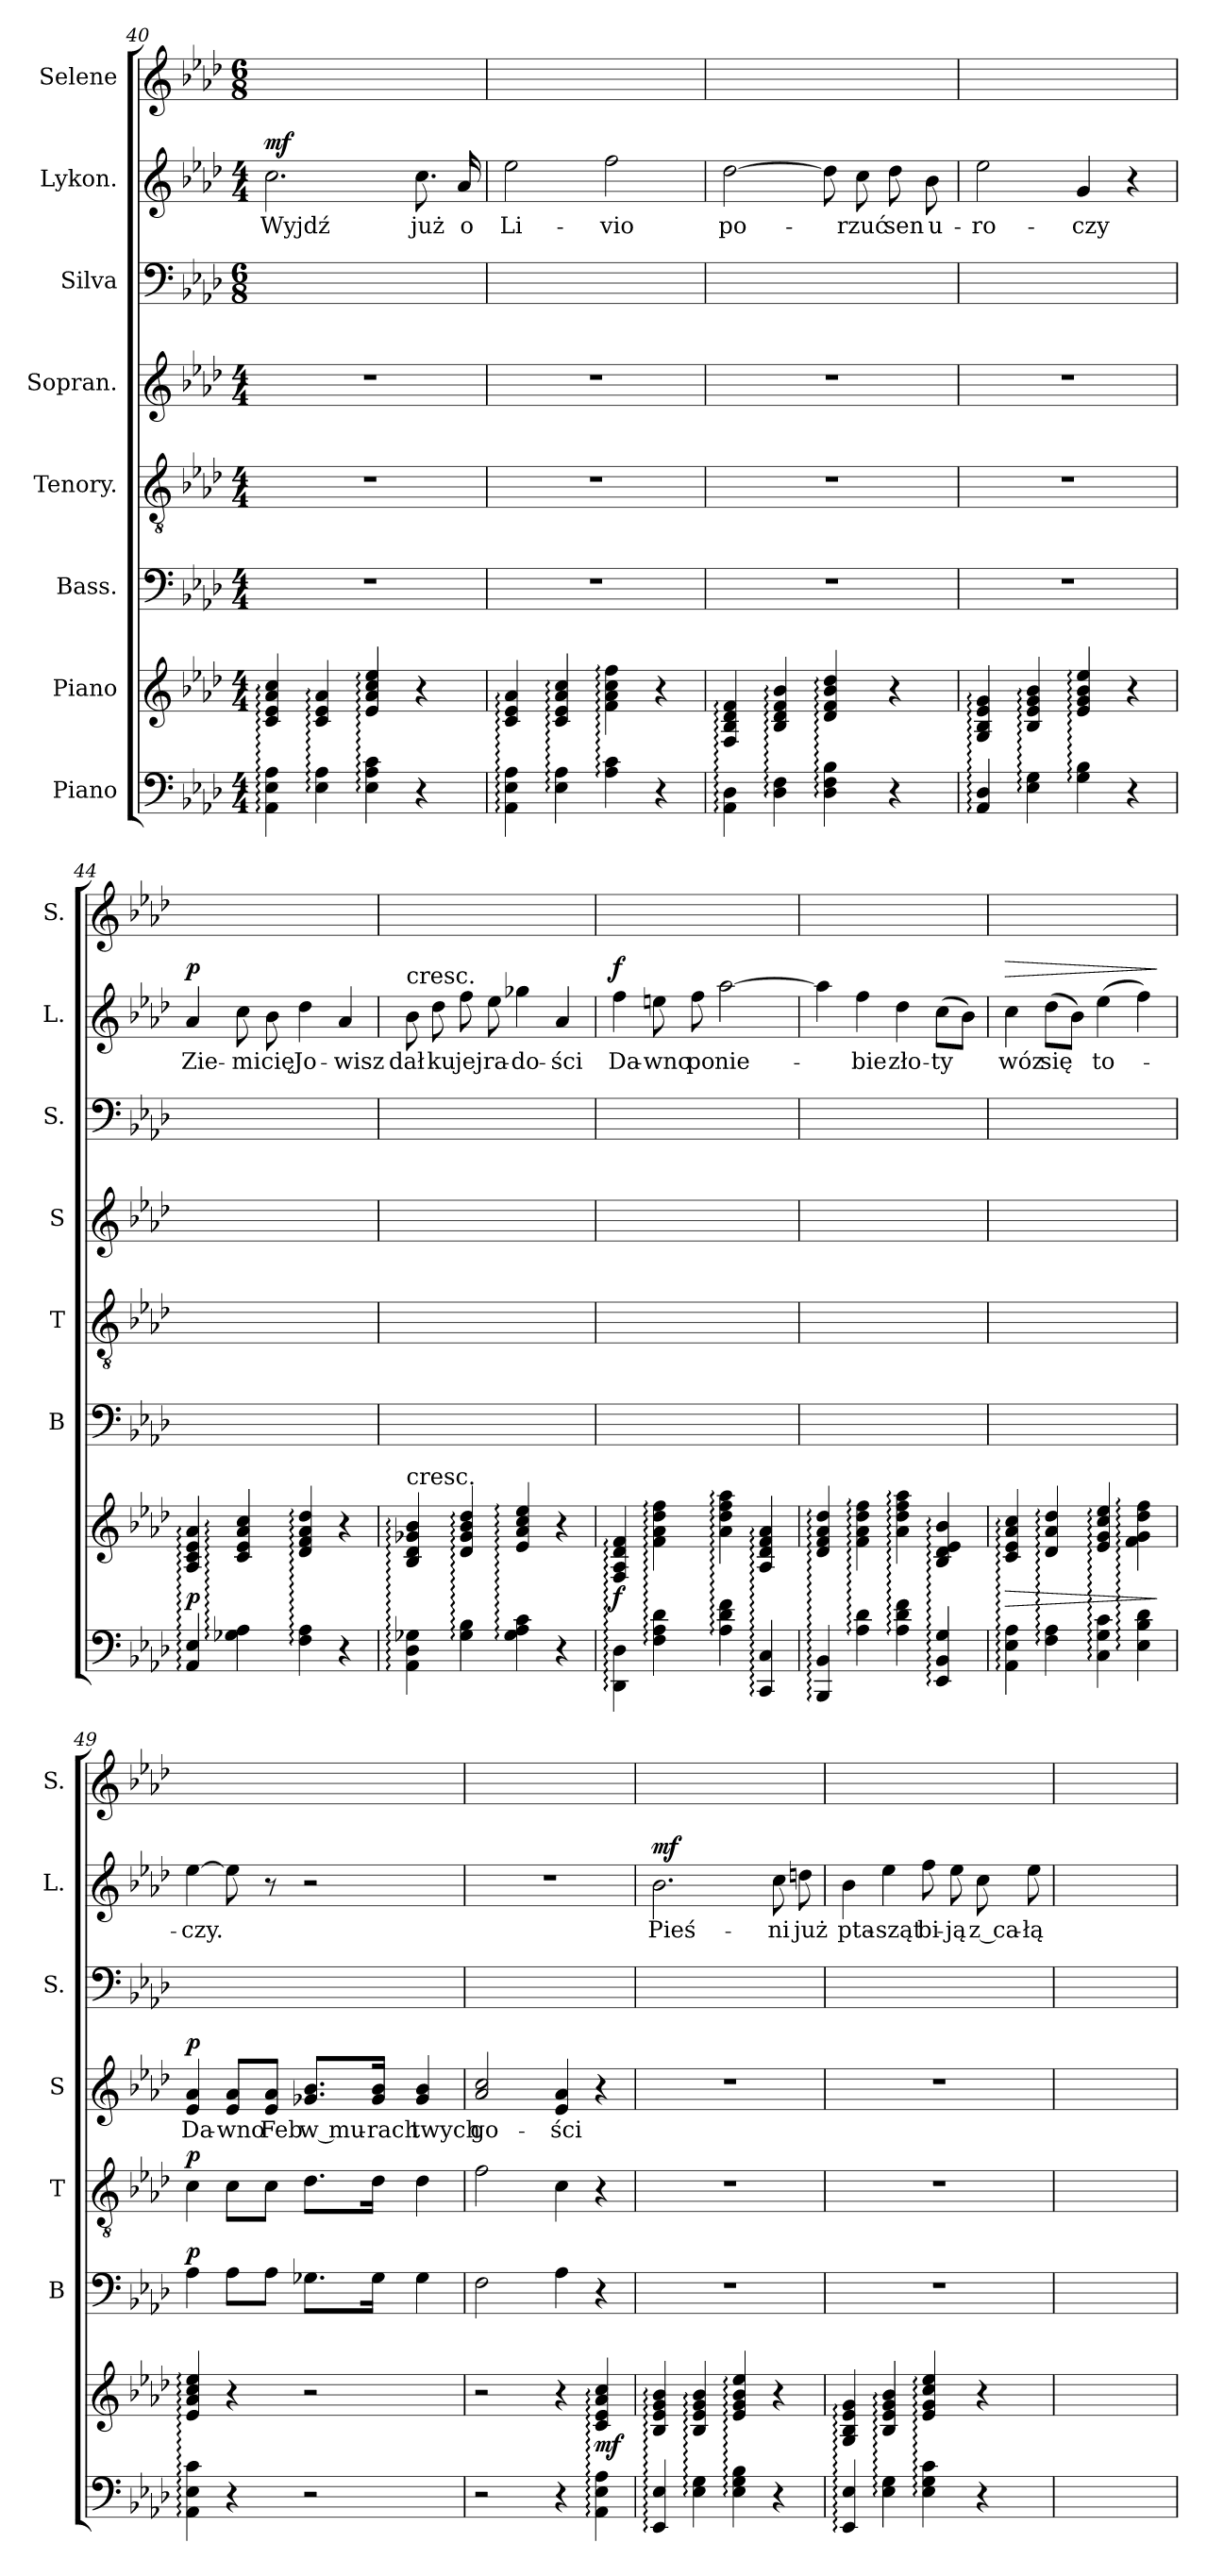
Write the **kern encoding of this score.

**kern	**kern	**dynam	**kern	**dynam	**kern	**dynam	**kern	**text	**dynam	**kern	**kern	**text	**dynam	**kern
*part8	*part7	*part7	*part6	*part6	*part5	*part5	*part4	*part4	*part4	*part3	*part2	*part2	*part2	*part1
*staff8	*staff7	*staff7	*staff6	*staff6	*staff5	*staff5	*staff4	*staff4	*staff4	*staff3	*staff2	*staff2	*staff2	*staff1
*I"Piano	*I"Piano	*	*I"Bass.	*	*I"Tenory.	*	*I"Sopran.	*	*	*I"Silva	*I"Lykon.	*	*	*I"Selene
*	*	*	*I'B	*	*I'T	*	*I'S	*	*	*I'S.	*I'L.	*	*	*I'S.
*clefF4	*clefG2	*	*clefF4	*	*clefGv2	*	*clefG2	*	*	*clefF4	*clefG2	*	*	*clefG2
*k[b-e-a-d-]	*k[b-e-a-d-]	*	*k[b-e-a-d-]	*	*k[b-e-a-d-]	*	*k[b-e-a-d-]	*	*	*k[b-e-a-d-]	*k[b-e-a-d-]	*	*	*k[b-e-a-d-]
*A-:	*A-:	*	*A-:	*	*A-:	*	*A-:	*	*	*A-:	*A-:	*	*	*A-:
*M4/4	*M4/4	*	*M4/4	*	*M4/4	*	*M4/4	*	*	*M6/8	*M4/4	*	*	*M6/8
=40	=40	=40	=40	=40	=40	=40	=40	=40	=40	=40	=40	=40	=40	=40
!	!	!	!	!	!	!	!	!	!	!	!	!	!LO:DY:a	!
4AA-::\ 4E-::\ 4A-::\	4c::/ 4e-::/ 4a-::/ 4cc::/	.	1r	.	1r	.	1r	.	.	2.ryy	2.cc\	Wyjdź	mf	2.ryy
4E-::\ 4A-::\	4c::/ 4e-::/ 4a-::/	.	.	.	.	.	.	.	.	.	.	.	.	.
4E-::\ 4A-::\ 4c::\	4e-::/ 4a-::/ 4cc::/ 4ee-::/	.	.	.	.	.	.	.	.	.	.	.	.	.
4r	4r	.	.	.	.	.	.	.	.	4ryy	8.cc\	już	.	4ryy
.	.	.	.	.	.	.	.	.	.	.	16a-/	o	.	.
=41	=41	=41	=41	=41	=41	=41	=41	=41	=41	=41	=41	=41	=41	=41
4AA-::\ 4E-::\ 4A-::\	4c::/ 4e-::/ 4a-::/	.	1r	.	1r	.	1r	.	.	4ryy	2ee-\	Li-	.	4ryy
4E-::\ 4A-::\	4c::/ 4e-::/ 4a-::/ 4cc::/	.	.	.	.	.	.	.	.	2.ryy	.	.	.	2.ryy
4A-::\ 4c::\	4f::\ 4a-::\ 4cc::\ 4ff::\	.	.	.	.	.	.	.	.	.	2ff\	-vio	.	.
4r	4r	.	.	.	.	.	.	.	.	.	.	.	.	.
=42	=42	=42	=42	=42	=42	=42	=42	=42	=42	=42	=42	=42	=42	=42
4AA-::\ 4D-::\	4F::/ 4B-::/ 4d-::/ 4f::/	.	1r	.	1r	.	1r	.	.	4ryy	[2dd-\	po-	.	4ryy
4D-::\ 4F::\	4B-::/ 4d-::/ 4f::/ 4b-::/	.	.	.	.	.	.	.	.	2.ryy	.	.	.	2.ryy
4D-::\ 4F::\ 4B-::\	4d-::/ 4f::/ 4b-::/ 4dd-::/	.	.	.	.	.	.	.	.	.	8dd-\]	.	.	.
.	.	.	.	.	.	.	.	.	.	.	8cc\	-rzuć	.	.
4r	4r	.	.	.	.	.	.	.	.	.	8dd-\	sen	.	.
.	.	.	.	.	.	.	.	.	.	.	8b-\	u-	.	.
=43	=43	=43	=43	=43	=43	=43	=43	=43	=43	=43	=43	=43	=43	=43
4AA-::/ 4D-::/	4G::/ 4B-::/ 4e-::/ 4g::/	.	1r	.	1r	.	1r	.	.	4ryy	2ee-\	-ro-	.	4ryy
4E-::\ 4G::\	4B-::/ 4e-::/ 4g::/ 4b-::/	.	.	.	.	.	.	.	.	2.ryy	.	.	.	2.ryy
4G::\ 4B-::\	4e-::/ 4g::/ 4b-::/ 4ee-::/	.	.	.	.	.	.	.	.	.	4g/	-czy	.	.
4r	4r	.	.	.	.	.	.	.	.	.	4r	.	.	.
=44	=44	=44	=44	=44	=44	=44	=44	=44	=44	=44	=44	=44	=44	=44
!	!	!	!	!	!	!	!	!	!	!	!	!	!LO:DY:a	!
4AA-::/ 4E-::/	4A-::/ 4c::/ 4e-::/ 4a-::/	p	1ryy	.	1ryy	.	1ryy	.	.	4ryy	4a-/	Zie-	p	4ryy
4G-X::\ 4A-::\	4c::/ 4e-::/ 4a-::/ 4cc::/	.	.	.	.	.	.	.	.	2.ryy	8cc\	-mi	.	2.ryy
.	.	.	.	.	.	.	.	.	.	.	8b-\	cię	.	.
4F::\ 4A-::\	4d-::/ 4f::/ 4a-::/ 4dd-::/	.	.	.	.	.	.	.	.	.	4dd-\	Jo-	.	.
4r	4r	.	.	.	.	.	.	.	.	.	4a-/	-wisz	.	.
=45	=45	=45	=45	=45	=45	=45	=45	=45	=45	=45	=45	=45	=45	=45
!	!	!	!	!	!	!	!	!	!	!	!LO:TX:a:t=cresc.	!	!	!
!	!LO:TX:t=cresc.	!	!	!	!	!	!	!	!	!	!	!	!	!
4AA-::\ 4D-::\ 4G-X::\	4B-::/ 4d-::/ 4g-X::/ 4b-::/	.	1ryy	.	1ryy	.	1ryy	.	.	4ryy	8b-\	dał	.	4ryy
.	.	.	.	.	.	.	.	.	.	.	8dd-\	ku	.	.
4G-::\ 4B-::\	4d-::/ 4g-::/ 4b-::/ 4dd-::/	.	.	.	.	.	.	.	.	2.ryy	8ff\	jej	.	2.ryy
.	.	.	.	.	.	.	.	.	.	.	8ee-\	ra-	.	.
4G-::\ 4A-::\ 4c::\	4e-::/ 4a-::/ 4cc::/ 4ee-::/	.	.	.	.	.	.	.	.	.	4gg-X\	-do-	.	.
4r	4r	.	.	.	.	.	.	.	.	.	4a-/	-ści	.	.
=46	=46	=46	=46	=46	=46	=46	=46	=46	=46	=46	=46	=46	=46	=46
!	!	!	!	!	!	!	!	!	!	!	!	!	!LO:DY:a	!
4DD-::\ 4D-::\	4F::/ 4A-::/ 4d-::/ 4f::/	f	1ryy	.	1ryy	.	1ryy	.	.	4ryy	4ff\	Da-	f	4ryy
4F::\ 4A-::\ 4d-::\	4f::\ 4a-::\ 4dd-::\ 4ff::\	.	.	.	.	.	.	.	.	2.ryy	8een\	-wno	.	2.ryy
.	.	.	.	.	.	.	.	.	.	.	8ff\	po	.	.
4A-::\ 4d-::\ 4f::\	4a-::\ 4dd-::\ 4ff::\ 4aa-::\	.	.	.	.	.	.	.	.	.	[2aa-\	nie-	.	.
4CC::/ 4C::/	4A-::/ 4d-::/ 4f::/ 4a-::/	.	.	.	.	.	.	.	.	.	.	.	.	.
=47	=47	=47	=47	=47	=47	=47	=47	=47	=47	=47	=47	=47	=47	=47
4BBB-::/ 4BB-::/	4d-::/ 4f::/ 4a-::/ 4dd-::/	.	1ryy	.	1ryy	.	1ryy	.	.	4ryy	4aa-\]	.	.	4ryy
4A-::\ 4d-::\	4f::\ 4a-::\ 4dd-::\ 4ff::\	.	.	.	.	.	.	.	.	2.ryy	4ff\	-bie	.	2.ryy
4A-::\ 4d-::\ 4f::\	4a-::\ 4dd-::\ 4ff::\ 4aa-::\	.	.	.	.	.	.	.	.	.	4dd-\	zło-	.	.
4EE-::/ 4BB-::/ 4G::/	4B-::/ 4d-::/ 4e-::/ 4b-::/	.	.	.	.	.	.	.	.	.	(8cc\L	-ty	.	.
.	.	.	.	.	.	.	.	.	.	.	8b-\J)	.	.	.
=48	=48	=48	=48	=48	=48	=48	=48	=48	=48	=48	=48	=48	=48	=48
!	!	!LO:HP:b	!	!	!	!	!	!	!	!	!	!	!LO:HP:a	!
4AA-::\ 4E-::\ 4A-::\	4c::/ 4e-::/ 4a-::/ 4cc::/	>	1ryy	.	1ryy	.	1ryy	.	.	4ryy	4cc\	wóz	>	4ryy
4F::\ 4A-::\	4d-::/ 4a-::/ 4dd-::/	.	.	.	.	.	.	.	.	2.ryy	(8dd-\L	się	.	2.ryy
.	.	.	.	.	.	.	.	.	.	.	8b-\J)	.	.	.
4C::\ 4G::\ 4c::\	4e-::/ 4g::/ 4cc::/ 4ee-::/	.	.	.	.	.	.	.	.	.	(4ee-\	to-	.	.
4E-::\ 4B-::\ 4d-::\	4f::\ 4g::\ 4dd-::\ 4ff::\	.	.	.	.	.	.	.	.	.	4ff\)	.	.	.
.	.	]	.	.	.	.	.	.	.	.	.	.	]	.
=49	=49	=49	=49	=49	=49	=49	=49	=49	=49	=49	=49	=49	=49	=49
!	!	!	!	!LO:DY:a	!	!LO:DY:a	!	!	!LO:DY:a	!	!	!	!	!
4AA-::\ 4E-::\ 4c::\	4e-::/ 4a-::/ 4cc::/ 4ee-::/	.	4A-\	p	4c\	p	4e-/ 4a-/	Da-	p	4ryy	[4ee-\	-czy.	.	4ryy
4r	4r	.	8A-\L	.	8c\L	.	8e-/ 8a-/L	-wno	.	2.ryy	8ee-\]	.	.	2.ryy
.	.	.	8A-\J	.	8c\J	.	8e-/ 8a-/J	Feb	.	.	8r	.	.	.
2r	2r	.	8.G-X\L	.	8.d-\L	.	8.g-X/ 8.b-/L	w mu-	.	.	2r	.	.	.
.	.	.	16G-\Jk	.	16d-\Jk	.	16g-/ 16b-/Jk	-rach	.	.	.	.	.	.
.	.	.	4G-\	.	4d-\	.	4g-/ 4b-/	twych	.	.	.	.	.	.
=50	=50	=50	=50	=50	=50	=50	=50	=50	=50	=50	=50	=50	=50	=50
2r	2r	.	2F\	.	2f\	.	2a-/ 2cc/	go-	.	4ryy	1r	.	.	4ryy
.	.	.	.	.	.	.	.	.	.	2.ryy	.	.	.	2.ryy
4r	4r	.	4A-\	.	4c\	.	4e-/ 4a-/	-ści	.	.	.	.	.	.
4AA-::\ 4E-::\ 4A-::\	4c::/ 4e-::/ 4a-::/ 4cc::/	mf	4r	.	4r	.	4r	.	.	.	.	.	.	.
=51	=51	=51	=51	=51	=51	=51	=51	=51	=51	=51	=51	=51	=51	=51
!	!	!	!	!	!	!	!	!	!	!	!	!	!LO:DY:a	!
4EE-::/ 4E-::/	4B-::/ 4e-::/ 4g::/ 4b-::/	.	1r	.	1r	.	1r	.	.	4ryy	2.b-\	Pieś-	mf	4ryy
4E-::\ 4G::\	4B-::/ 4e-::/ 4g::/ 4b-::/	.	.	.	.	.	.	.	.	2.ryy	.	.	.	2.ryy
4E-::\ 4G::\ 4B-::\	4e-::/ 4g::/ 4b-::/ 4ee-::/	.	.	.	.	.	.	.	.	.	.	.	.	.
4r	4r	.	.	.	.	.	.	.	.	.	8cc\	-ni	.	.
.	.	.	.	.	.	.	.	.	.	.	8ddn\	już	.	.
=52	=52	=52	=52	=52	=52	=52	=52	=52	=52	=52	=52	=52	=52	=52
4EE-::/ 4E-::/	4G::/ 4B-::/ 4e-::/ 4g::/	.	1r	.	1r	.	1r	.	.	4ryy	4b-\	pta-	.	4ryy
4E-::\ 4G::\	4B-::/ 4e-::/ 4g::/ 4b-::/	.	.	.	.	.	.	.	.	2.ryy	4ee-\	-sząt	.	2.ryy
4E-::\ 4G::\ 4c::\	4e-::/ 4g::/ 4cc::/ 4ee-::/	.	.	.	.	.	.	.	.	.	8ff\	bi-	.	.
.	.	.	.	.	.	.	.	.	.	.	8ee-\	-ją	.	.
4r	4r	.	.	.	.	.	.	.	.	.	8cc\	z ca-	.	.
.	.	.	.	.	.	.	.	.	.	.	8ee-\	-łą	.	.
=53	=53	=53	=53	=53	=53	=53	=53	=53	=53	=53	=53	=53	=53	=53
1ryy	1ryy	.	1ryy	.	1ryy	.	1ryy	.	.	4ryy	1ryy	.	.	4ryy
.	.	.	.	.	.	.	.	.	.	2.ryy	.	.	.	2.ryy
=	=	=	=	=	=	=	=	=	=	=	=	=	=	=
*-	*-	*-	*-	*-	*-	*-	*-	*-	*-	*-	*-	*-	*-	*-
